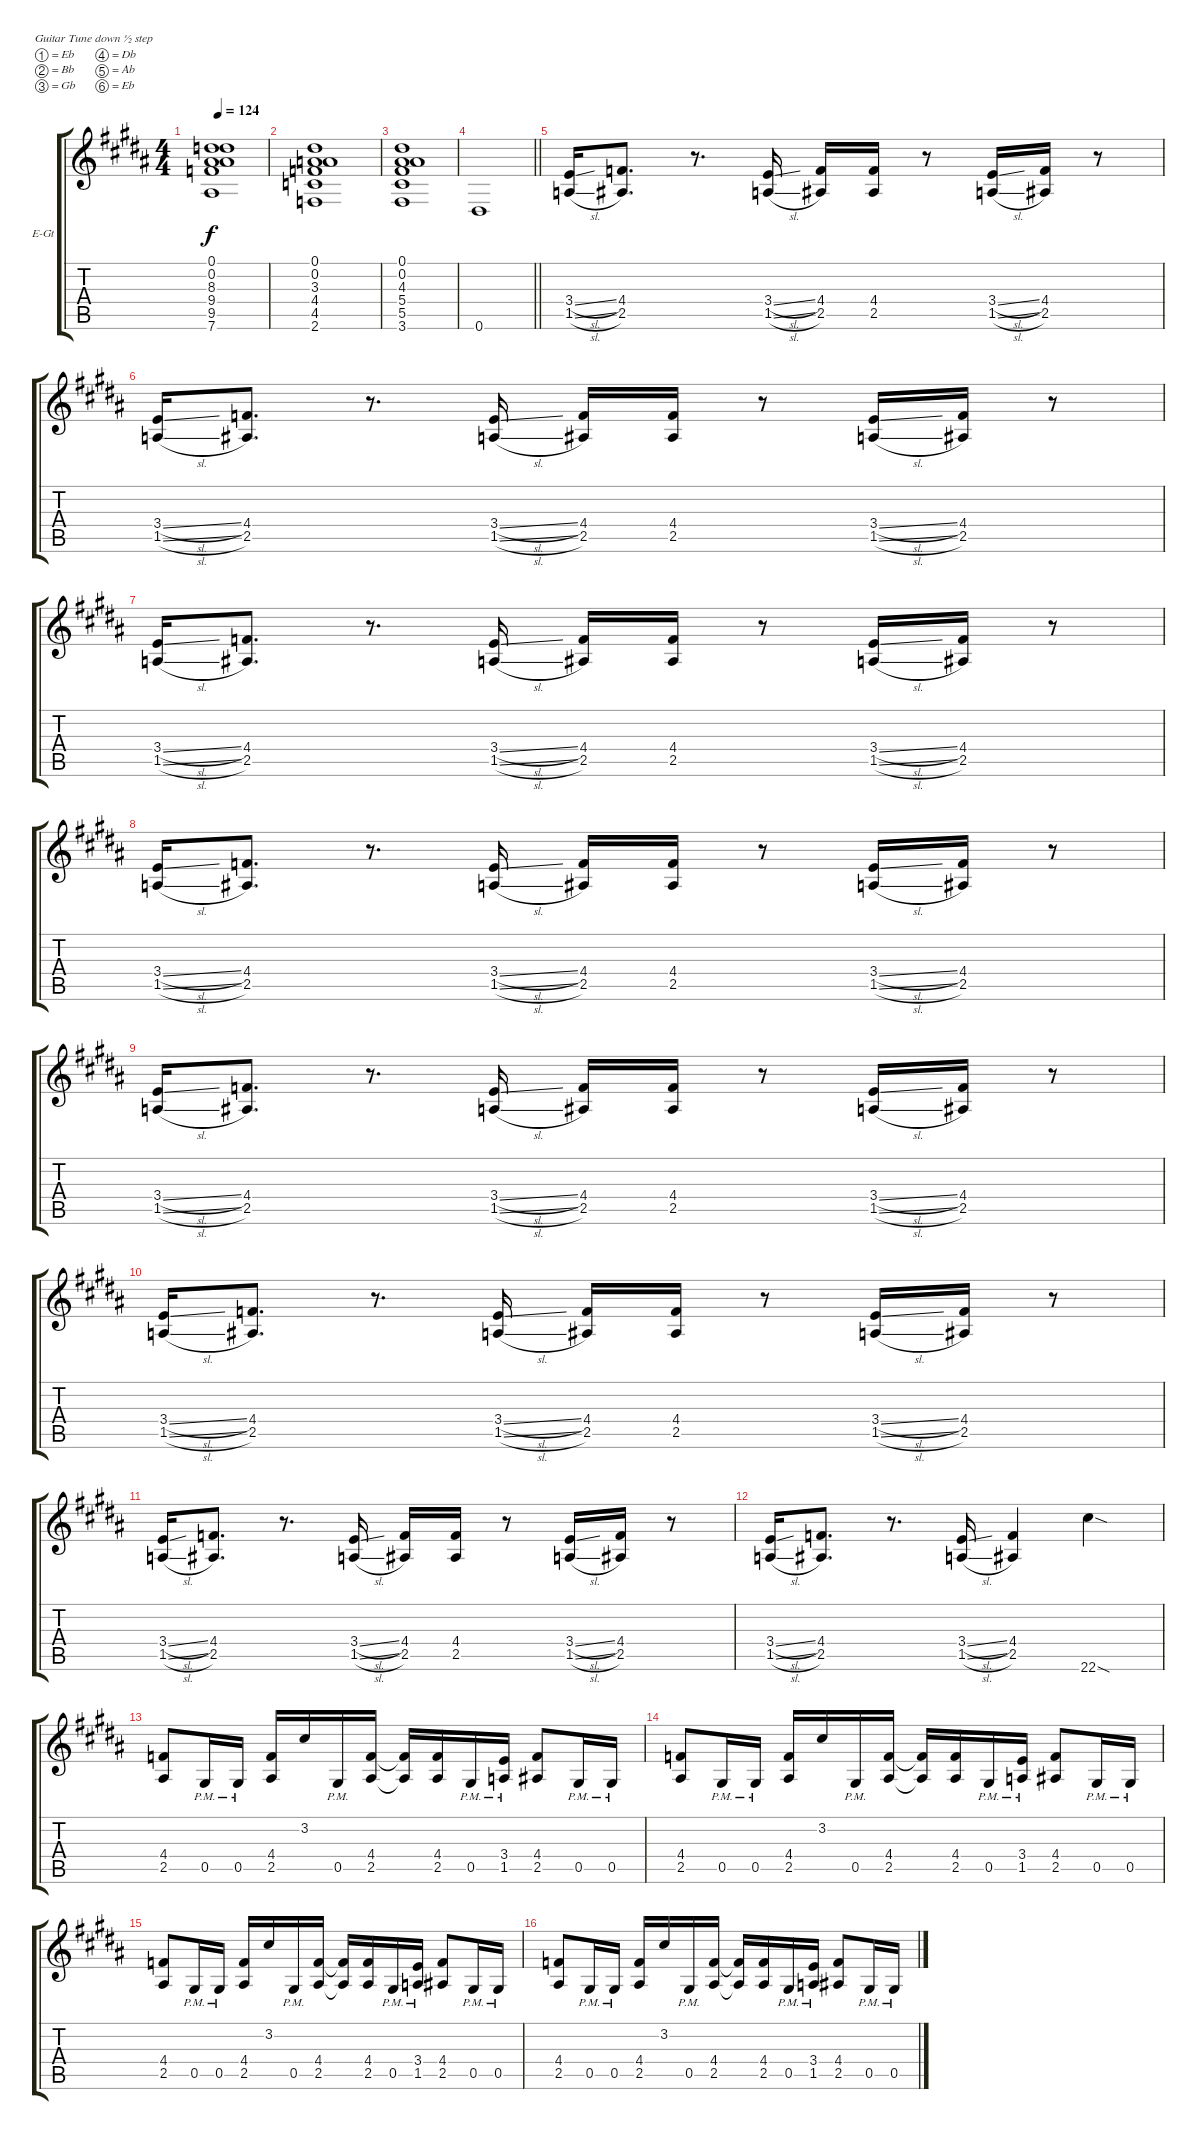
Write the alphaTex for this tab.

\bracketExtendMode groupsimilarinstruments
\firstSystemTrackNameOrientation horizontal
\otherSystemsTrackNameOrientation horizontal
\track ("Untitled" "E-Gt") {instrument overdrivenguitar}
\staff {score tabs}
\tuning (Eb4 Bb3 Gb3 Db3 Ab2 Eb2)
\ts (4 4)
\tempo 124
\clef g2
\ks g#minor
(0.1 0.2 8.3 9.4 9.5 7.6).1{dy f} |
(0.1 0.2 3.3 4.4 4.5 2.6).1 |
(0.1 0.2 4.3 5.4 5.5 3.6).1 |
\barLineRight lightlight
\ks b
0.6.1 |
\ks g#minor
(3.4{sl} 1.5{sl}).16 (4.4 2.5).8{d} r.8{d} (3.4{sl} 1.5{sl}).16 (4.4 2.5).16 (4.4 2.5).16 r.8 (3.4{sl} 1.5{sl}).16 (4.4 2.5).16 r.8 |
(3.4{sl} 1.5{sl}).16 (4.4 2.5).8{d} r.8{d} (3.4{sl} 1.5{sl}).16 (4.4 2.5).16 (4.4 2.5).16 r.8 (3.4{sl} 1.5{sl}).16 (4.4 2.5).16 r.8 |
\ks b
(3.4{sl} 1.5{sl}).16 (4.4 2.5).8{d} r.8{d} (3.4{sl} 1.5{sl}).16 (4.4 2.5).16 (4.4 2.5).16 r.8 (3.4{sl} 1.5{sl}).16 (4.4 2.5).16 r.8 |
\ks g#minor
(3.4{sl} 1.5{sl}).16 (4.4 2.5).8{d} r.8{d} (3.4{sl} 1.5{sl}).16 (4.4 2.5).16 (4.4 2.5).16 r.8 (3.4{sl} 1.5{sl}).16 (4.4 2.5).16 r.8 |
(3.4{sl} 1.5{sl}).16 (4.4 2.5).8{d} r.8{d} (3.4{sl} 1.5{sl}).16 (4.4 2.5).16 (4.4 2.5).16 r.8 (3.4{sl} 1.5{sl}).16 (4.4 2.5).16 r.8 |
\ks b
(3.4{sl} 1.5{sl}).16 (4.4 2.5).8{d} r.8{d} (3.4{sl} 1.5{sl}).16 (4.4 2.5).16 (4.4 2.5).16 r.8 (3.4{sl} 1.5{sl}).16 (4.4 2.5).16 r.8 |
\ks g#minor
(3.4{sl} 1.5{sl}).16 (4.4 2.5).8{d} r.8{d} (3.4{sl} 1.5{sl}).16 (4.4 2.5).16 (4.4 2.5).16 r.8 (3.4{sl} 1.5{sl}).16 (4.4 2.5).16 r.8 |
(3.4{sl} 1.5{sl}).16 (4.4 2.5).8{d} r.8{d} (3.4{sl} 1.5{sl}).16 (4.4 2.5).4 22.6{sod}.4 |
\ks b
(4.4 2.5).8 0.5{pm}.16 0.5{pm}.16 (4.4 2.5).16 3.2.16 0.5{pm}.16 (4.4 2.5).16 (4.4{t} 2.5{t}).16 (4.4 2.5).16 0.5{pm}.16 (3.4{pm} 1.5{pm}).16 (4.4 2.5).8 0.5{pm}.16 0.5{pm}.16 |
\ks g#minor
(4.4 2.5).8 0.5{pm}.16 0.5{pm}.16 (4.4 2.5).16 3.2.16 0.5{pm}.16 (4.4 2.5).16 (4.4{t} 2.5{t}).16 (4.4 2.5).16 0.5{pm}.16 (3.4{pm} 1.5{pm}).16 (4.4 2.5).8 0.5{pm}.16 0.5{pm}.16 |
(4.4 2.5).8 0.5{pm}.16 0.5{pm}.16 (4.4 2.5).16 3.2.16 0.5{pm}.16 (4.4 2.5).16 (4.4{t} 2.5{t}).16 (4.4 2.5).16 0.5{pm}.16 (3.4{pm} 1.5{pm}).16 (4.4 2.5).8 0.5{pm}.16 0.5{pm}.16 |
\ks b
(4.4 2.5).8 0.5{pm}.16 0.5{pm}.16 (4.4 2.5).16 3.2.16 0.5{pm}.16 (4.4 2.5).16 (4.4{t} 2.5{t}).16 (4.4 2.5).16 0.5{pm}.16 (3.4{pm} 1.5{pm}).16 (4.4 2.5).8 0.5{pm}.16 0.5{pm}.16
